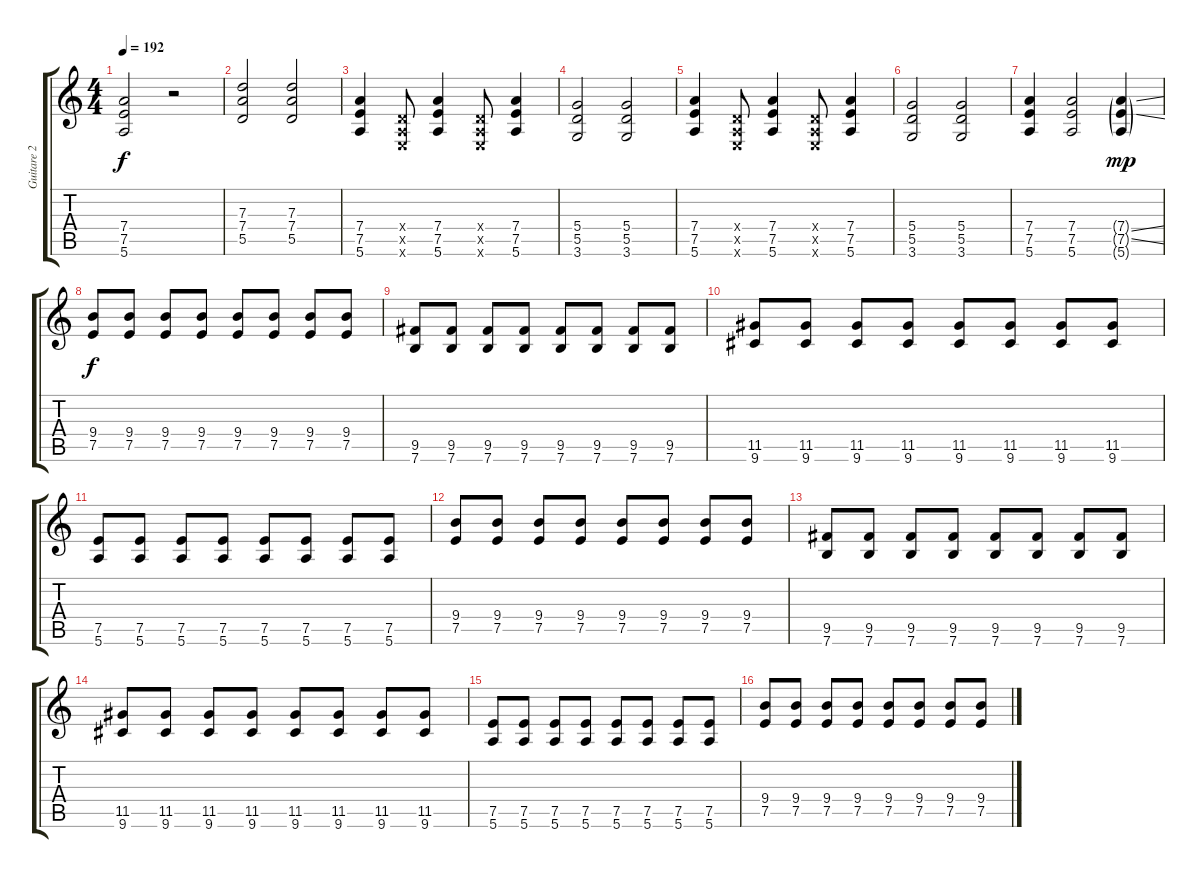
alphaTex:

\track ("Guitare 2" "Guitare 2") {instrument distortionguitar}
\staff {score tabs}
\tuning (E4 B3 G3 D3 A2 E2) {hide}
\ts (4 4)
\tempo 192
\clef g2
\ks c
(7.4 7.5 5.6).2{dy f} r.2 |
(7.3 7.4 5.5).2 (7.3 7.4 5.5).2 |
(7.4 7.5 5.6).4 (0.4{x} 0.5{x} 0.6{x}).8 (7.4 7.5 5.6).4 (0.4{x} 0.5{x} 0.6{x}).8 (7.4 7.5 5.6).4 |
(5.4 5.5 3.6).2 (5.4 5.5 3.6).2 |
(7.4 7.5 5.6).4 (0.4{x} 0.5{x} 0.6{x}).8 (7.4 7.5 5.6).4 (0.4{x} 0.5{x} 0.6{x}).8 (7.4 7.5 5.6).4 |
(5.4 5.5 3.6).2 (5.4 5.5 3.6).2 |
(7.4 7.5 5.6).4 (7.4 7.5 5.6).2 (7.4{ss g} 7.5{ss g} 5.6{g}).4{dy mp} |
(9.4 7.5).8{dy f} (9.4 7.5).8 (9.4 7.5).8 (9.4 7.5).8 (9.4 7.5).8 (9.4 7.5).8 (9.4 7.5).8 (9.4 7.5).8 |
(9.5 7.6).8 (9.5 7.6).8 (9.5 7.6).8 (9.5 7.6).8 (9.5 7.6).8 (9.5 7.6).8 (9.5 7.6).8 (9.5 7.6).8 |
(11.5 9.6).8 (11.5 9.6).8 (11.5 9.6).8 (11.5 9.6).8 (11.5 9.6).8 (11.5 9.6).8 (11.5 9.6).8 (11.5 9.6).8 |
(7.5 5.6).8 (7.5 5.6).8 (7.5 5.6).8 (7.5 5.6).8 (7.5 5.6).8 (7.5 5.6).8 (7.5 5.6).8 (7.5 5.6).8 |
(9.4 7.5).8 (9.4 7.5).8 (9.4 7.5).8 (9.4 7.5).8 (9.4 7.5).8 (9.4 7.5).8 (9.4 7.5).8 (9.4 7.5).8 |
(9.5 7.6).8 (9.5 7.6).8 (9.5 7.6).8 (9.5 7.6).8 (9.5 7.6).8 (9.5 7.6).8 (9.5 7.6).8 (9.5 7.6).8 |
(11.5 9.6).8 (11.5 9.6).8 (11.5 9.6).8 (11.5 9.6).8 (11.5 9.6).8 (11.5 9.6).8 (11.5 9.6).8 (11.5 9.6).8 |
(7.5 5.6).8 (7.5 5.6).8 (7.5 5.6).8 (7.5 5.6).8 (7.5 5.6).8 (7.5 5.6).8 (7.5 5.6).8 (7.5 5.6).8 |
(9.4 7.5).8 (9.4 7.5).8 (9.4 7.5).8 (9.4 7.5).8 (9.4 7.5).8 (9.4 7.5).8 (9.4 7.5).8 (9.4 7.5).8
